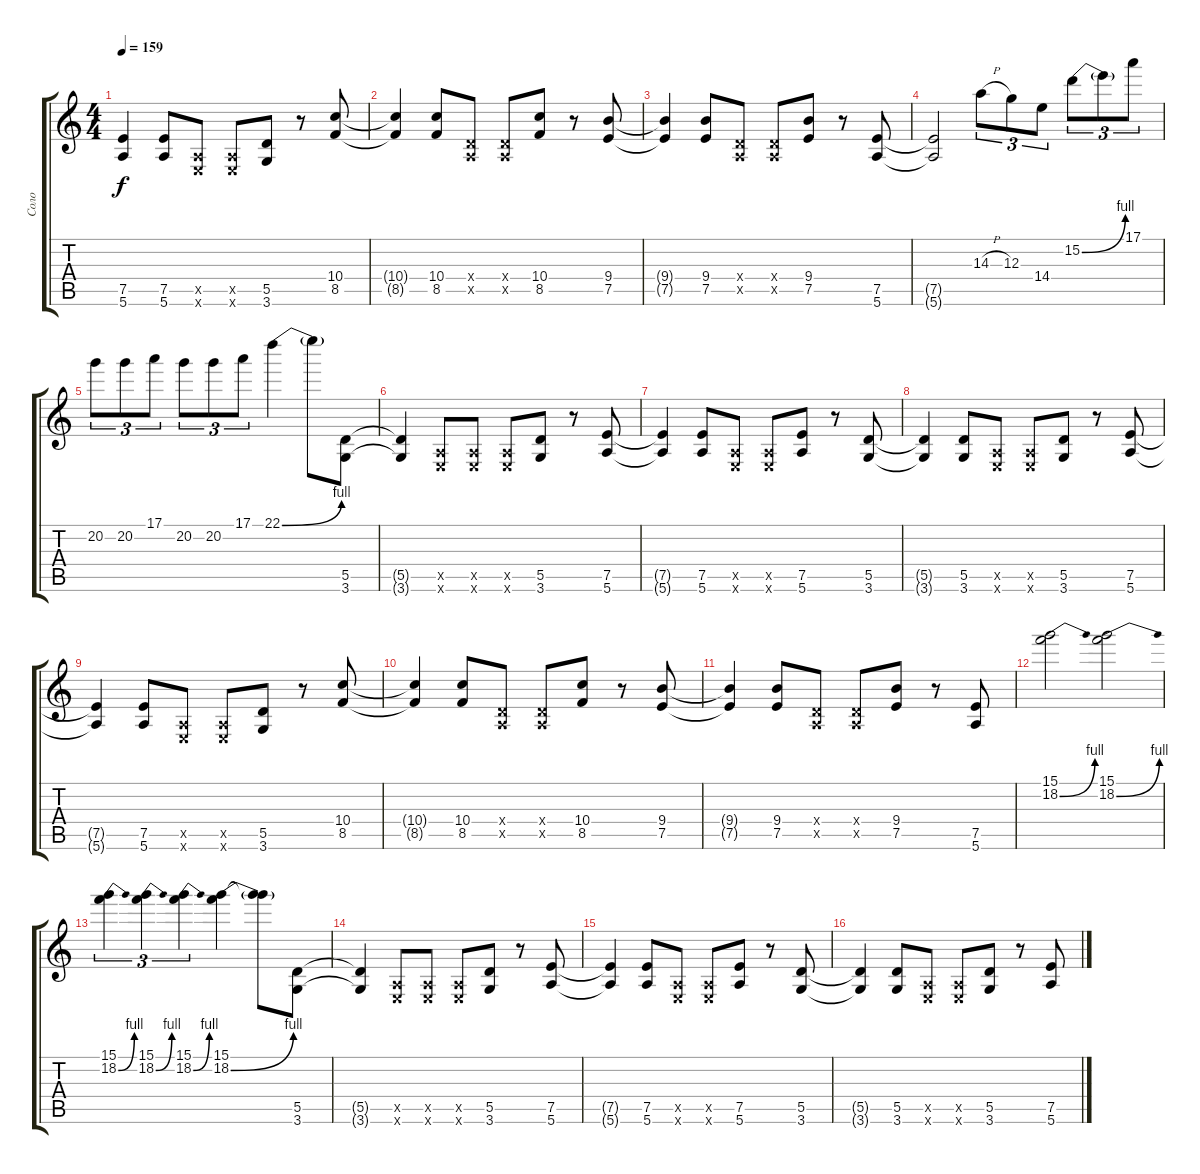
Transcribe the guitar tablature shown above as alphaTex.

\track ("Соло" "Соло") {instrument distortionguitar}
\staff {score tabs}
\tuning (E4 B3 G3 D3 A2 E2) {hide}
\ts (4 4)
\tempo 159
\clef g2
\ks c
(7.5{t} 5.6{t}).4{dy f} (7.5 5.6).8 (0.5{x} 0.6{x}).8 (0.5{x} 0.6{x}).8 (5.5 3.6).8 r.8 (10.4 8.5).8 |
(10.4{t} 8.5{t}).4 (10.4 8.5).8 (0.4{x} 0.5{x}).8 (0.4{x} 0.5{x}).8 (10.4 8.5).8 r.8 (9.4 7.5).8 |
(9.4{t} 7.5{t}).4 (9.4 7.5).8 (0.4{x} 0.5{x}).8 (0.4{x} 0.5{x}).8 (9.4 7.5).8 r.8 (7.5 5.6).8 |
(7.5{t} 5.6{t}).2 14.3{h}.8{tu (3 2)} 12.3.8{tu (3 2)} 14.4.8{tu (3 2)} 15.2{be (bend 0 0 60 4)}.8{tu (3 2)} 15.2{t}.8{tu (3 2)} 17.1.8{tu (3 2)} |
20.2.8{tu (3 2)} 20.2.8{tu (3 2)} 17.1.8{tu (3 2)} 20.2.8{tu (3 2)} 20.2.8{tu (3 2)} 17.1.8{tu (3 2)} 22.1{be (bend 0 0 60 4)}.4 22.1{t}.8 (5.5 3.6).8 |
(5.5{t} 3.6{t}).4 (0.5{x} 0.6{x}).8 (0.5{x} 0.6{x}).8 (0.5{x} 0.6{x}).8 (5.5 3.6).8 r.8 (7.5 5.6).8 |
(7.5{t} 5.6{t}).4 (7.5 5.6).8 (0.5{x} 0.6{x}).8 (0.5{x} 0.6{x}).8 (7.5 5.6).8 r.8 (5.5 3.6).8 |
(5.5{t} 3.6{t}).4 (5.5 3.6).8 (0.5{x} 0.6{x}).8 (0.5{x} 0.6{x}).8 (5.5 3.6).8 r.8 (7.5 5.6).8 |
(7.5{t} 5.6{t}).4 (7.5 5.6).8 (0.5{x} 0.6{x}).8 (0.5{x} 0.6{x}).8 (5.5 3.6).8 r.8 (10.4 8.5).8 |
(10.4{t} 8.5{t}).4 (10.4 8.5).8 (0.4{x} 0.5{x}).8 (0.4{x} 0.5{x}).8 (10.4 8.5).8 r.8 (9.4 7.5).8 |
(9.4{t} 7.5{t}).4 (9.4 7.5).8 (0.4{x} 0.5{x}).8 (0.4{x} 0.5{x}).8 (9.4 7.5).8 r.8 (7.5 5.6).8 |
(15.1 18.2{be (bend 0 0 60 4)}).2 (15.1 18.2{be (bend 0 0 60 4)}).2 |
(15.1 18.2{be (bend 0 0 60 4)}).4{tu (3 2)} (15.1 18.2{be (bend 0 0 60 4)}).4{tu (3 2)} (15.1 18.2{be (bend 0 0 60 4)}).4{tu (3 2)} (15.1 18.2{be (bend 0 0 60 4)}).4 (15.1{t} 18.2{t}).8 (5.5 3.6).8 |
(5.5{t} 3.6{t}).4 (0.5{x} 0.6{x}).8 (0.5{x} 0.6{x}).8 (0.5{x} 0.6{x}).8 (5.5 3.6).8 r.8 (7.5 5.6).8 |
(7.5{t} 5.6{t}).4 (7.5 5.6).8 (0.5{x} 0.6{x}).8 (0.5{x} 0.6{x}).8 (7.5 5.6).8 r.8 (5.5 3.6).8 |
(5.5{t} 3.6{t}).4 (5.5 3.6).8 (0.5{x} 0.6{x}).8 (0.5{x} 0.6{x}).8 (5.5 3.6).8 r.8 (7.5 5.6).8
